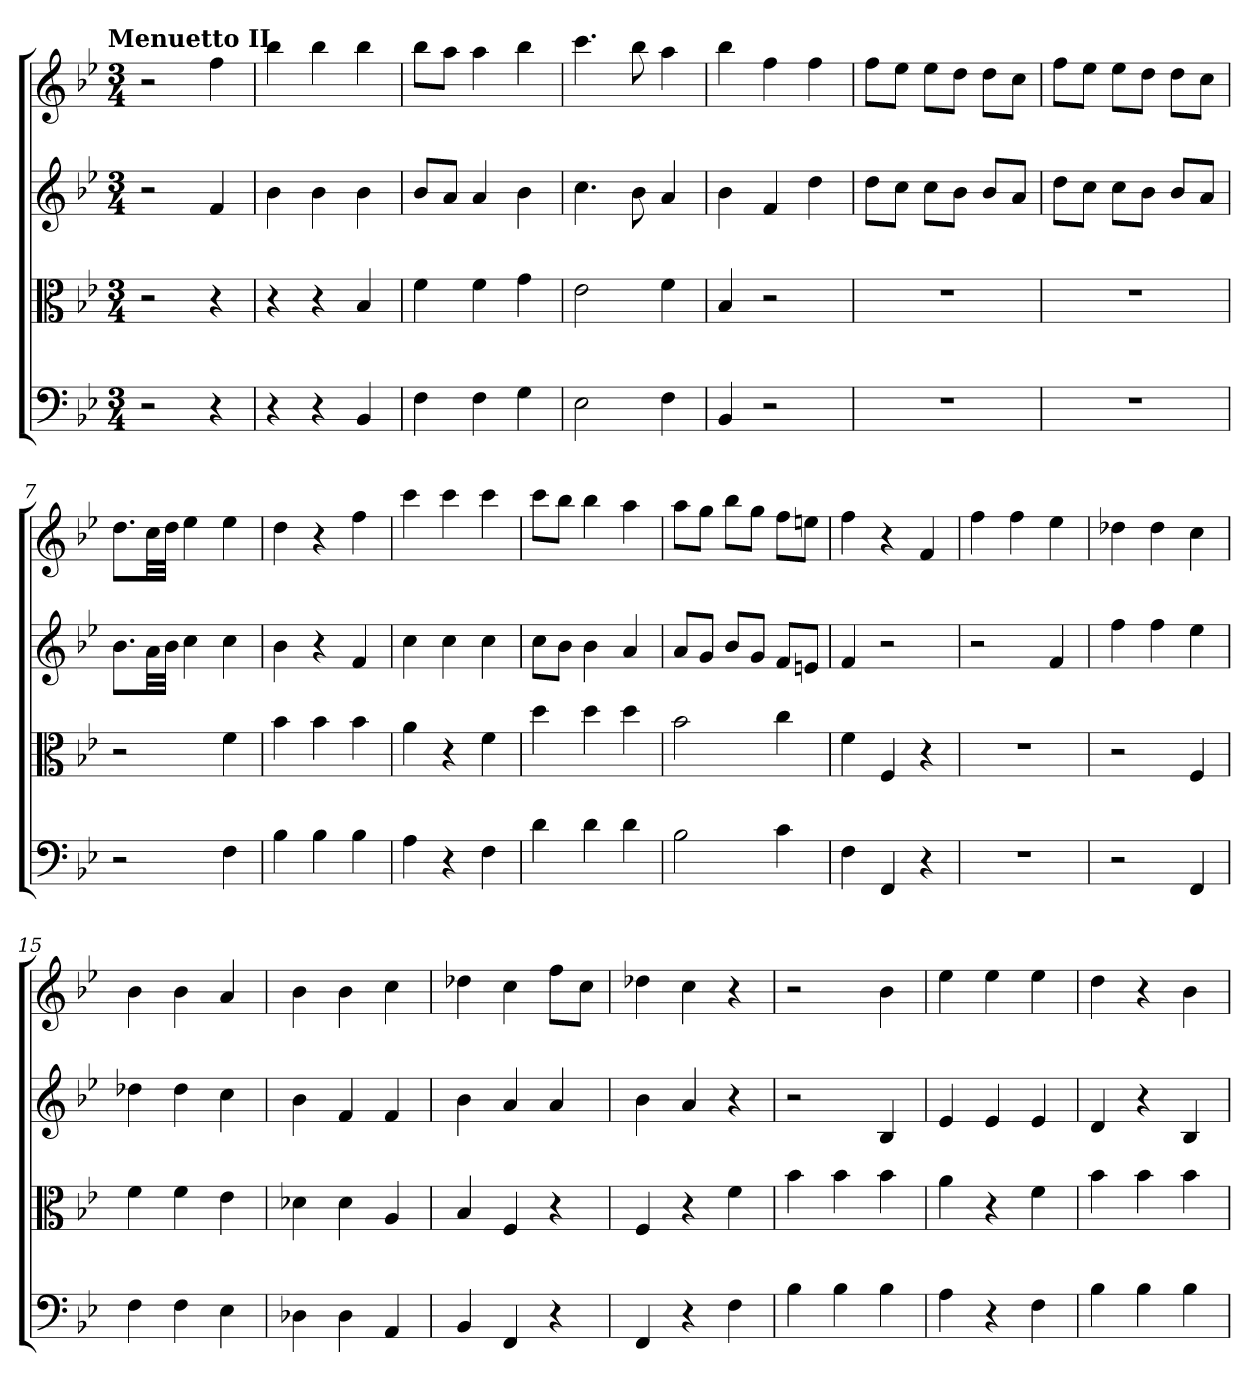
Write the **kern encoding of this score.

**kern	**kern	**kern	**kern
*part4	*part3	*part2	*part1
*staff4	*staff3	*staff2	*staff1
*clefF4	*clefC3	*clefG2	*clefG2
*k[b-e-]	*k[b-e-]	*k[b-e-]	*k[b-e-]
*B-:	*B-:	*B-:	*B-:
!!LO:TX:omd:t=Menuetto II
*M3/4	*M3/4	*M3/4	*M3/4
=	=	=	=
2r	2r	2r	2r
4r	4r	4f	4ff
=1	=1	=1	=1
4r	4r	4b-	4bb-
4r	4r	4b-	4bb-
4BB-	4B-	4b-	4bb-
=2	=2	=2	=2
4F	4f	8b-/L	8bb-\L
.	.	8a/J	8aa\J
4F	4f	4a	4aa
4G	4g	4b-	4bb-
=3	=3	=3	=3
2E-	2e-	4.cc	4.ccc
.	.	8b-	8bb-
4F	4f	4a	4aa
=4	=4	=4	=4
4BB-	4B-	4b-	4bb-
2r	2r	4f	4ff
.	.	4dd	4ff
=5	=5	=5	=5
2.r	2.r	8dd\L	8ff\L
.	.	8cc\J	8ee-\J
.	.	8cc\L	8ee-\L
.	.	8b-\J	8dd\J
.	.	8b-/L	8dd\L
.	.	8a/J	8cc\J
=6	=6	=6	=6
2.r	2.r	8dd\L	8ff\L
.	.	8cc\J	8ee-\J
.	.	8cc\L	8ee-\L
.	.	8b-\J	8dd\J
.	.	8b-/L	8dd\L
.	.	8a/J	8cc\J
=7	=7	=7	=7
2r	2r	8.b-\L	8.dd\L
.	.	32a\LL	32cc\LL
.	.	32b-\JJJ	32dd\JJJ
.	.	4cc	4ee-
4F	4f	4cc	4ee-
=8	=8	=8	=8
4B-	4b-	4b-	4dd
4B-	4b-	4r	4r
4B-	4b-	4f	4ff
=9	=9	=9	=9
4A	4a	4cc	4ccc
4r	4r	4cc	4ccc
4F	4f	4cc	4ccc
=10	=10	=10	=10
4d	4dd	8cc\L	8ccc\L
.	.	8b-\J	8bb-\J
4d	4dd	4b-	4bb-
4d	4dd	4a	4aa
=11	=11	=11	=11
2B-	2b-	8a/L	8aa\L
.	.	8g/J	8gg\J
.	.	8b-/L	8bb-\L
.	.	8g/J	8gg\J
4c	4cc	8f/L	8ff\L
.	.	8en/J	8een\J
=12	=12	=12	=12
4F	4f	4f	4ff
4FF	4F	2r	4r
4r	4r	.	4f
=13	=13	=13	=13
2.r	2.r	2r	4ff
.	.	.	4ff
.	.	4f	4ee-
=14	=14	=14	=14
2r	2r	4ff	4dd-X
.	.	4ff	4dd-
4FF	4F	4ee-	4cc
=15	=15	=15	=15
4F	4f	4dd-X	4b-
4F	4f	4dd-	4b-
4E-	4e-	4cc	4a
=16	=16	=16	=16
4D-X	4d-X	4b-	4b-
4D-	4d-	4f	4b-
4AA	4A	4f	4cc
=17	=17	=17	=17
4BB-	4B-	4b-	4dd-X
4FF	4F	4a	4cc
4r	4r	4a	8ff\L
.	.	.	8cc\J
=18	=18	=18	=18
4FF	4F	4b-	4dd-X
4r	4r	4a	4cc
4F	4f	4r	4r
=19	=19	=19	=19
4B-	4b-	2r	2r
4B-	4b-	.	.
4B-	4b-	4B-	4b-
=20	=20	=20	=20
4A	4a	4e-	4ee-
4r	4r	4e-	4ee-
4F	4f	4e-	4ee-
=21	=21	=21	=21
4B-	4b-	4d	4dd
4B-	4b-	4r	4r
4B-	4b-	4B-	4b-
=	=	=	=
*-	*-	*-	*-
